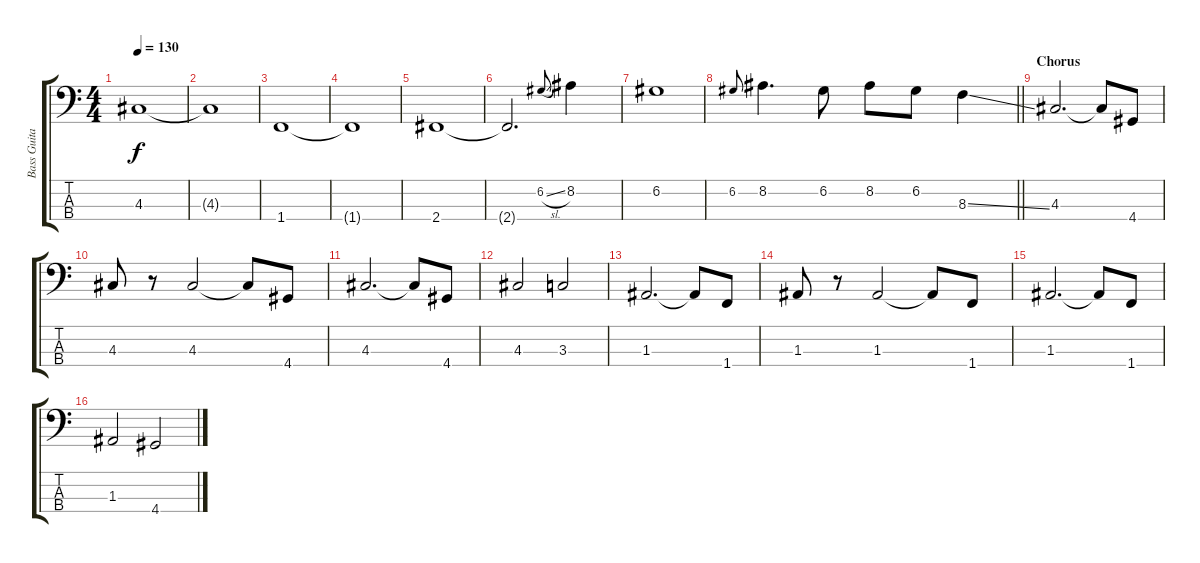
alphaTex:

\track ("Bass Guitar" "Bass Guita") {instrument electricbassfinger}
\staff {score tabs}
\tuning (G2 D2 A1 E1) {hide}
\ts (4 4)
\tempo 130
\clef f4
\ks c
4.3.1{dy f} |
4.3{t}.1 |
1.4.1 |
1.4{t}.1 |
2.4.1 |
2.4{t}.2{d} 6.2{sl}.8{gr onbeat} 8.2.4 |
6.2.1 |
\barLineRight lightlight
6.2.8{gr onbeat} 8.2.4{d} 6.2.8 8.2.8 6.2.8 8.3{ss}.4 |
\section ("" "Chorus")
4.3.2{d} 4.3{t}.8 4.4.8 |
4.3.8 r.8 4.3.2 4.3{t}.8 4.4.8 |
4.3.2{d} 4.3{t}.8 4.4.8 |
4.3.2 3.3.2 |
1.3.2{d} 1.3{t}.8 1.4.8 |
1.3.8 r.8 1.3.2 1.3{t}.8 1.4.8 |
1.3.2{d} 1.3{t}.8 1.4.8 |
1.3.2 4.4.2
